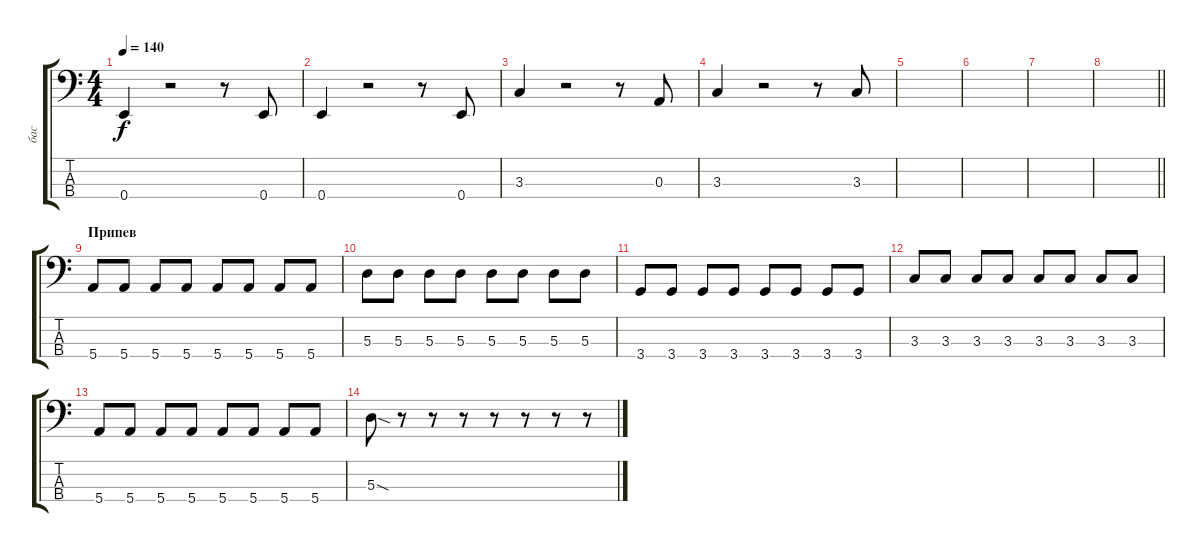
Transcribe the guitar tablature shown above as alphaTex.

\track ("бас" "бас") {instrument fretlessbass}
\staff {score tabs}
\tuning (G2 D2 A1 E1) {hide}
\ts (4 4)
\tempo 140
\clef f4
\ks c
0.4.4{dy f} r.2 r.8 0.4.8 |
0.4.4 r.2 r.8 0.4.8 |
3.3.4 r.2 r.8 0.3.8 |
3.3.4 r.2 r.8 3.3.8 |
|
|
|
\barLineRight lightlight
|
\section ("" "Припев")
5.4.8 5.4.8 5.4.8 5.4.8 5.4.8 5.4.8 5.4.8 5.4.8 |
5.3.8 5.3.8 5.3.8 5.3.8 5.3.8 5.3.8 5.3.8 5.3.8 |
3.4.8 3.4.8 3.4.8 3.4.8 3.4.8 3.4.8 3.4.8 3.4.8 |
3.3.8 3.3.8 3.3.8 3.3.8 3.3.8 3.3.8 3.3.8 3.3.8 |
5.4.8 5.4.8 5.4.8 5.4.8 5.4.8 5.4.8 5.4.8 5.4.8 |
5.3{sod}.8 r.8 r.8 r.8 r.8 r.8 r.8 r.8
